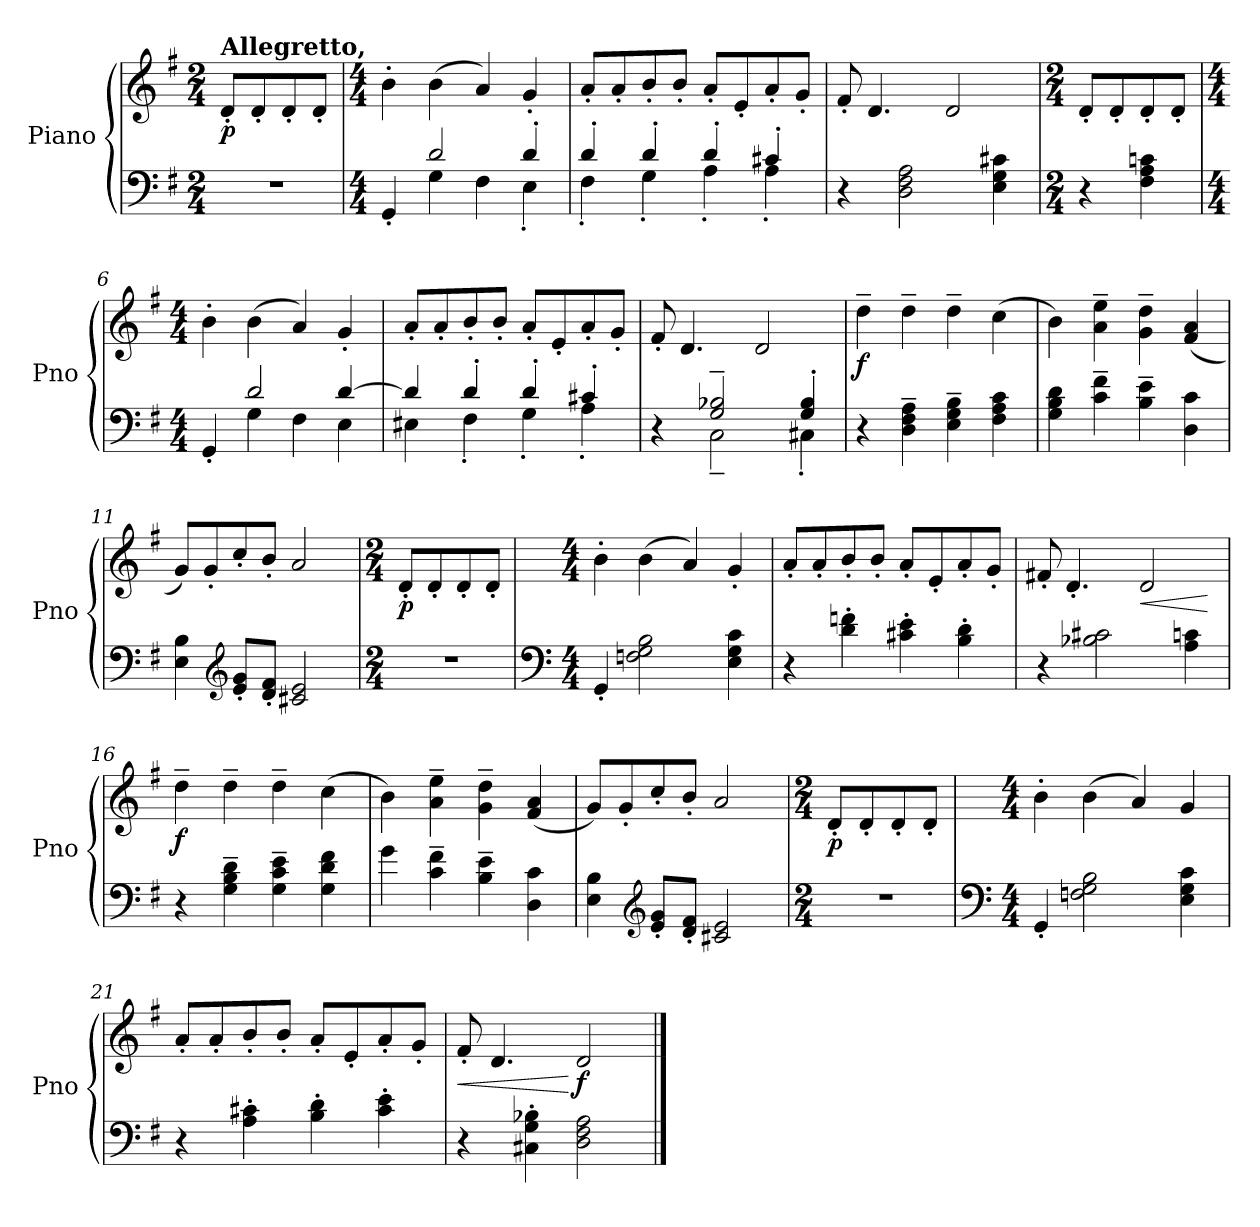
**kern	**kern	**dynam
*part1	*part1	*part1
*staff2	*staff1	*staff1/2
*I"Piano	*	*
*I'Pno	*	*
*clefF4	*clefG2	*
*k[f#]	*k[f#]	*
*M2/4	*M2/4	*
*MM126	*MM126	*
=1	=1	=1
!	!LO:TX:a:B:t=Allegretto,	!
!	!	!LO:DY:b
2r	8d'/L	p
.	8d'/	.
.	8d'/	.
.	8d'/J	.
=2	=2	=2
*M4/4	*M4/4	*
*^	*	*
4GG'/	4ryy	4b'\	.
2d/	4G\	(>4b\	.
.	4F#\	4a/)	.
4d'/	4E'\	4g'/	.
=3	=3	=3	=3
4d'/	4F#'\	8a'/L	.
.	.	8a'/	.
4d'/	4G'\	8b'/	.
.	.	8b'/J	.
4d'/	4A'\	8a'/L	.
.	.	8e'/	.
4c#X'/	4A'\	8a'/	.
.	.	8g'/J	.
*v	*v	*	*
=4	=4	=4
4r	8f#'/	.
.	4.d/	.
2D\ 2F#\ 2A\	.	.
.	2d/	.
4E\ 4G\ 4c#X\	.	.
!!LO:LB:g=z
=5	=5	=5
*M2/4	*M2/4	*
4r	8d'/L	.
.	8d'/	.
4F#\ 4A\ 4cn\	8d'/	.
.	8d'/J	.
=6	=6	=6
*M4/4	*M4/4	*
*^	*	*
4GG'/	4ryy	4b'\	.
2d/	4G\	(>4b\	.
.	4F#\	4a/)	.
[4d/	4E\	4g'/	.
=7	=7	=7	=7
4d/]	4E#X\	8a'/L	.
.	.	8a'/	.
4d'/	4F#'\	8b'/	.
.	.	8b'/J	.
4d'/	4G'\	8a'/L	.
.	.	8e'/	.
4c#X'/	4A'\	8a'/	.
.	.	8g'/J	.
=8	=8	=8	=8
4r	4ryy	8f#'/	.
.	.	4.d/	.
2G/~ 2B-X/~	2C~\	.	.
.	.	2d/	.
4G/' 4B-/'	4C#X'\	.	.
!!LO:LB:g=z
=9	=9	=9	=9
!	!	!	!LO:DY:b
*v	*v	*	*
4r	4dd~\	f
4D\~ 4F#\~ 4A\~	4dd~\	.
4E\~ 4G\~ 4B\~	4dd~\	.
4F#\ 4A\ 4c\	(>4cc\	.
=10	=10	=10
4G\ 4B\ 4d\	4b\)	.
4c\~ 4f#\~	4a\~ 4ee\~	.
4B\~ 4e\~	4g\~ 4dd\~	.
4D\ 4c\	(<4f#/ 4a/	.
=11	=11	=11
4E\ 4B\	8g/L)	.
.	8g'/	.
*clefG2	*	*
8e/' 8g/'L	8cc'/	.
8d/' 8f#/'J	8b'/J	.
2c#X/ 2e/	2a/	.
=12	=12	=12
*M2/4	*M2/4	*
!	!	!LO:DY:b
2r	8d'/L	p
.	8d'/	.
.	8d'/	.
.	8d'/J	.
!!LO:LB:g=z
=13	=13	=13
*clefF4	*	*
*M4/4	*M4/4	*
4GG'/	4b'\	.
2Fn\ 2G\ 2B\	(>4b\	.
.	4a/)	.
4E\ 4G\ 4c\	4g'/	.
=14	=14	=14
4r	8a'/L	.
.	8a'/	.
4d\' 4fn\'	8b'/	.
.	8b'/J	.
4c#X\' 4e\'	8a'/L	.
.	8e'/	.
4B\' 4d\'	8a'/	.
.	8g'/J	.
=15	=15	=15
4r	8f#X'/	.
.	4.d'/	.
2B-X\ 2c#X\	.	.
!	!	!LO:HP:b
.	2d/	<
4A\ 4cn\	.	.
.	.	[
=16	=16	=16
!	!	!LO:DY:b
4r	4dd~\	f
4G\~ 4B\~ 4d\~	4dd~\	.
4G\~ 4c\~ 4e\~	4dd~\	.
4G\ 4d\ 4f#\	(>4cc\	.
=17	=17	=17
4g\	4b\)	.
4c\~ 4f#\~	4a\~ 4ee\~	.
4B\~ 4e\~	4g\~ 4dd\~	.
4D\ 4c\	(<4f#/ 4a/	.
!!LO:LB:g=z
=18	=18	=18
4E\ 4B\	8g/L)	.
.	8g'/	.
*clefG2	*	*
8e/' 8g/'L	8cc'/	.
8d/' 8f#/'J	8b'/J	.
2c#X/ 2e/	2a/	.
=19	=19	=19
*M2/4	*M2/4	*
!	!	!LO:DY:b
2r	8d'/L	p
.	8d'/	.
.	8d'/	.
.	8d'/J	.
=20	=20	=20
*clefF4	*	*
*M4/4	*M4/4	*
4GG'/	4b'\	.
2Fn\ 2G\ 2B\	(>4b\	.
.	4a/)	.
4E\ 4G\ 4c\	4g/	.
=21	=21	=21
4r	8a'/L	.
.	8a'/	.
4A\' 4c#X\'	8b'/	.
.	8b'/J	.
4B\' 4d\'	8a'/L	.
.	8e'/	.
4c#\' 4e\'	8a'/	.
.	8g'/J	.
=22	=22	=22
!	!	!LO:HP:b
4r	8f#'/	<
.	4.d/	.
4C#X\' 4G\' 4B-X\'	.	.
!	!	!LO:DY:n=1:b
2D\ 2F#\ 2A\	2d/	[ f
==	==	==
*-	*-	*-
